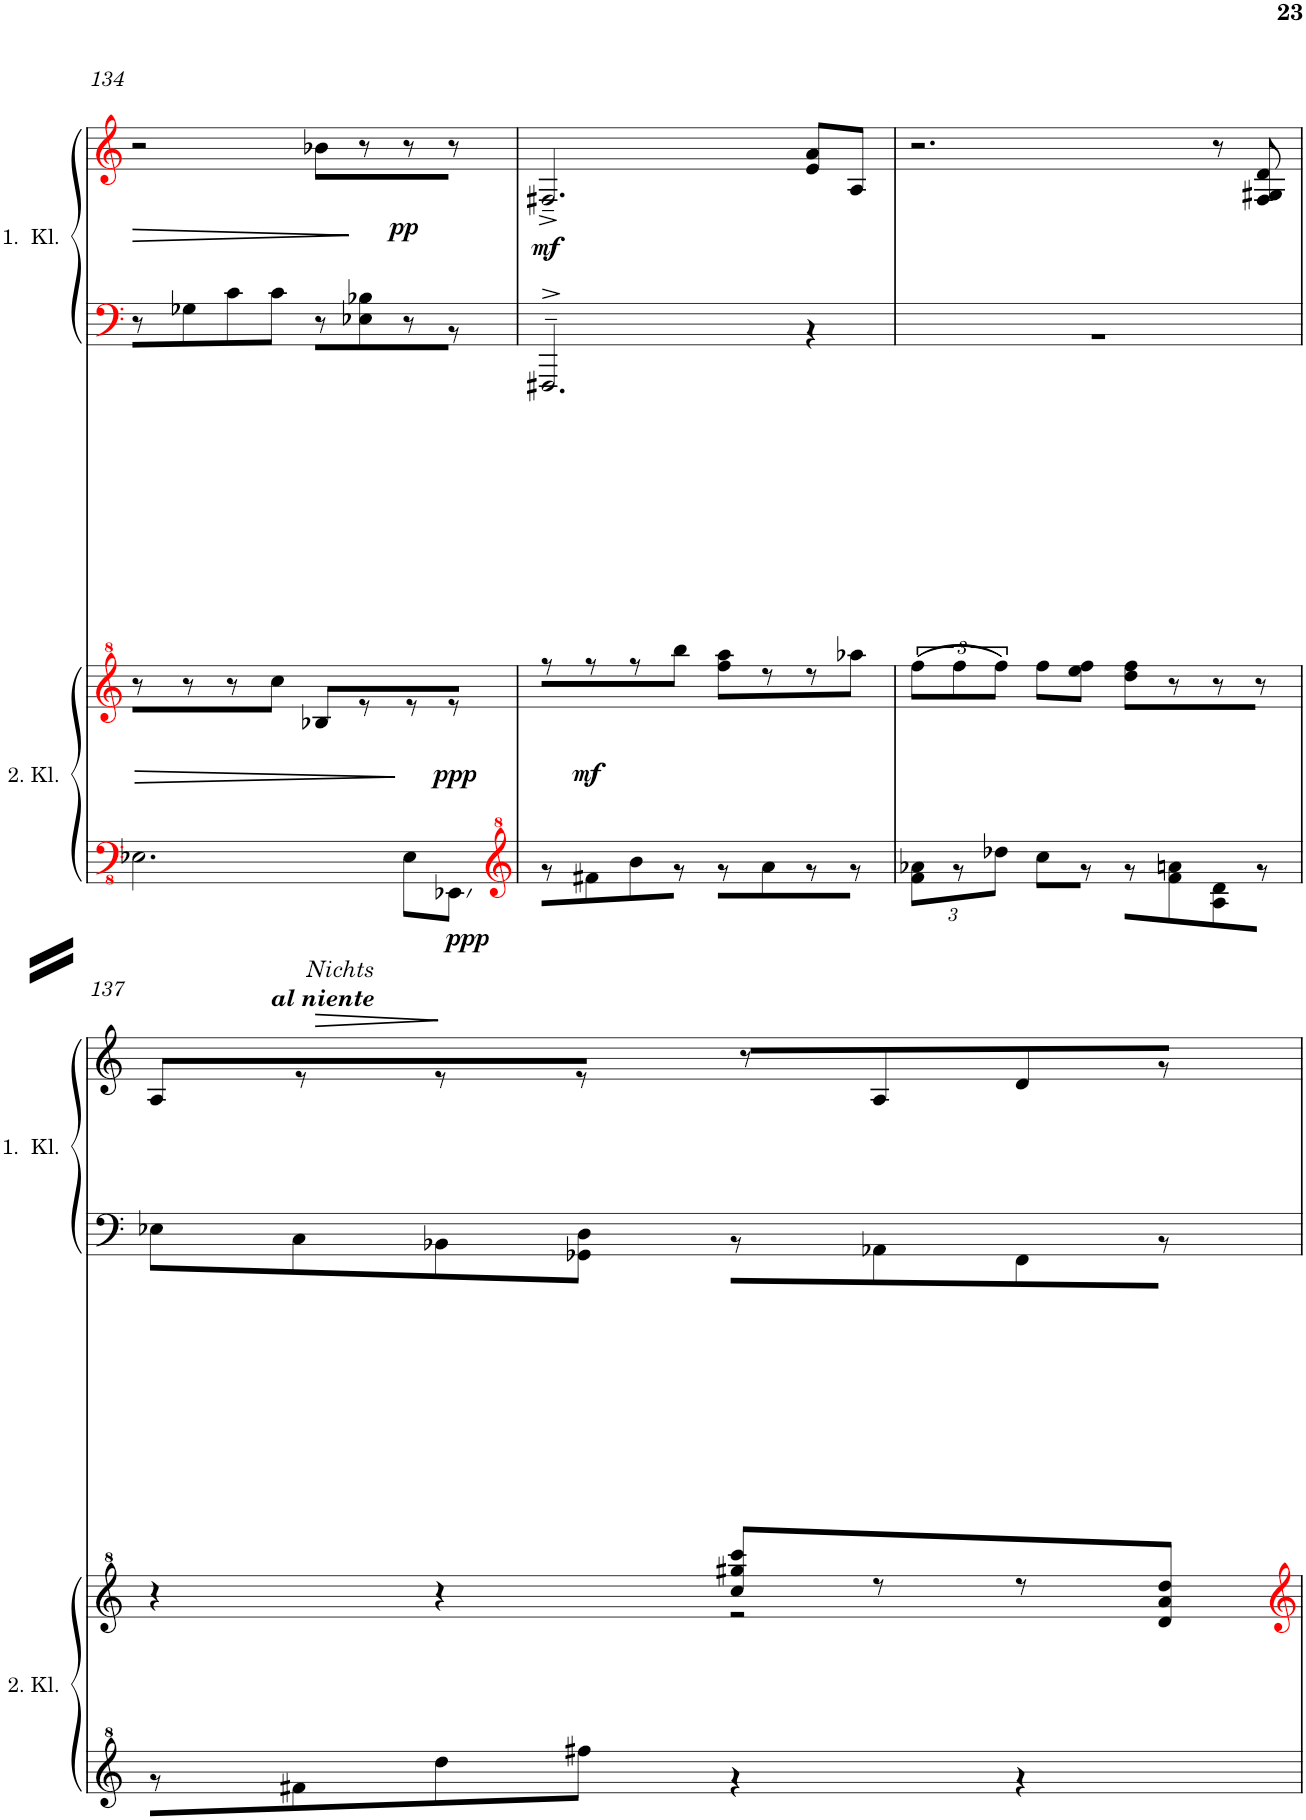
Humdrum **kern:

**kern	**kern	**dynam	**kern	**kern	**dynam
*part2	*part2	*part2	*part1	*part1	*part1
*staff4	*staff3	*staff3/4	*staff2	*staff1	*staff1/2
*I"2. Kl.	*	*	*I"1. Kl.	*	*
*I'2. Kl.	*	*	*I'1.  Kl.	*	*
!!LO:PB:g=z
*clefFv4	*clefG^2	*	*clefF4	*clefG2	*
*k[]	*k[]	*	*k[]	*k[]	*
*M2/2	*M2/2	*	*M2/2	*M2/2	*
*met(c|)	*met(c|)	*	*met(c|)	*met(c|)	*
=134	=134	=134	=134	=134	=134
*^	*	*	*^	*	*
*	*^	*	*	*	*	*	*
!LO:TX:b:i:t=Nichts	!	!	!	!	!	!	!	!
!LO:TX:b:Bi:t=al niente	!	!	!	!	!	!	!	!
2ryy	1ryy	2.EE-X\	8r	.	1ryy	8r	2r	.
.	.	.	8r	.	.	8G-X\	.	.
.	.	.	8r	.	.	8c\	.	.
.	.	.	8ccc\J	.	.	8c\J	.	.
2ryy	.	.	8b-X/L	.	.	8r	8b-X\L	.
.	.	.	8r	.	.	8E-X\ 8B-X\	8r	.
!	!	!	!	!	!	!	!	!LO:DY:b
.	.	8EE-\L	8r	.	.	8r	8r	pp
!	!	!	!	!LO:DY:a=2	!	!	!	!
!	!	!	!	!LO:DY:n=1:b=2	!	!	!	!
.	.	8EEE-XZ<\J	8r	ppp ppp	.	8r	8r	.
*v	*v	*v	*	*	*	*	*	*
=135	=135	=135	=135	=135	=135	=135
*clefG^2	*	*	*	*	*	*
*^	*	*	*	*	*	*
*	*^	*	*	*	*	*	*
!	!	!	!	!	!	!	!	!LO:DY:b
*	*v	*v	*	*	*	*	*	*
2ryy	8r	8r	.	1ryy	2.FFF#X~^/	2.F#X~^/	mf
!	!	!	!LO:DY:a=2	!	!	!	!
.	8ff#X\	8r	mf	.	.	.	.
.	8bb\	8r	.	.	.	.	.
.	8r	8bbb\J	.	.	.	.	.
2ryy	8r	8fff\ 8aaa\L	.	.	.	.	.
.	8aa\	8r	.	.	.	.	.
.	8r	8r	.	.	4r	8e/ 8a/L	.
.	8r	8aaa-X\J	.	.	.	8A/J	.
=136	=136	=136	=136	=136	=136	=136	=136
*	*Xbrackettup	*	*	*	*	*	*
2ryy	12ff\ 12aa-X\L	(12fff\L	.	1ryy	1r	2.r	.
.	12r	12fff\	.	.	.	.	.
.	12ddd-X\J	12fff\J)	.	.	.	.	.
.	8ccc\L	8fff\L	.	.	.	.	.
.	8r	8eee\ 8fff\J	.	.	.	.	.
2ryy	8r	8ddd\ 8fff\L	.	.	.	.	.
.	8ff\ 8aan\	8r	.	.	.	.	.
.	8a\ 8dd\	8r	.	.	.	8r	.
.	8r	8r	.	.	.	8F/ 8G#X/ 8d/	.
!!LO:LB:g=z
=137	=137	=137	=137	=137	=137	=137	=137
*	*	*^	*	*	*	*	*
2ryy	8r	4r	2ryy	.	1ryy	8E-X\L	8A/L	.
.	8ff#X\	.	.	.	.	8C\	8r	.
.	8ddd\	4r	.	.	.	8BB-X\	8r	.
.	8fff#X\J	.	.	.	.	8GG-X\ 8D\J	8r	.
2ryy	4r	8ccc/ 8ggg#X/ 8cccc/L	2r	.	.	8r	8r	.
.	.	8r	.	.	.	8AA-X\	8A/	.
.	4r	8r	.	.	.	8FF\	8d/	.
.	.	8dd/ 8aa/ 8ddd/J	.	.	.	8r	8r	.
*v	*v	*	*	*	*v	*v	*	*
*	*v	*v	*	*	*	*
=	=	=	=	=	=
*-	*-	*-	*-	*-	*-
